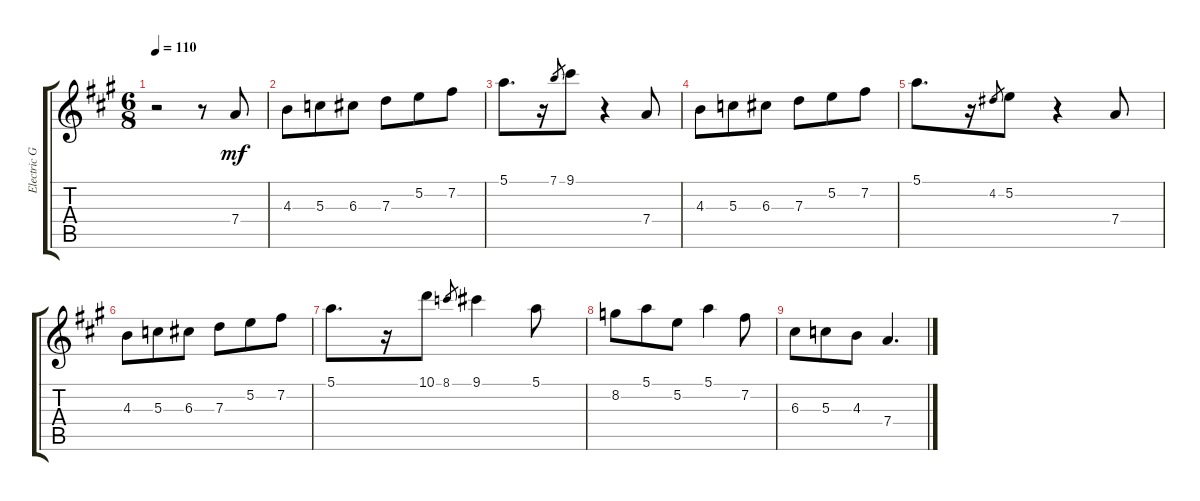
\track ("Electric Guitar" "Electric G") {instrument electricguitarclean}
\staff {score tabs}
\tuning (E4 B3 G3 D3 A2 E2) {hide}
\ts (6 8)
\tempo 110
\clef g2
\ks a
r.2{dy mf instrument electricguitarclean} r.8 7.4.8 |
4.3.8 5.3.8 6.3.8 7.3.8 5.2.8 7.2.8 |
5.1.8{d} r.16 7.1.8{gr} 9.1.8 r.4 7.4.8 |
4.3.8 5.3.8 6.3.8 7.3.8 5.2.8 7.2.8 |
5.1.8{d} r.16 4.2.8{gr} 5.2.8 r.4 7.4.8 |
4.3.8 5.3.8 6.3.8 7.3.8 5.2.8 7.2.8 |
5.1.8{d} r.16 10.1.8 8.1.8{gr} 9.1.4 5.1.8 |
8.2.8 5.1.8 5.2.8 5.1.4 7.2.8 |
6.3.8 5.3.8 4.3.8 7.4.4{d}
